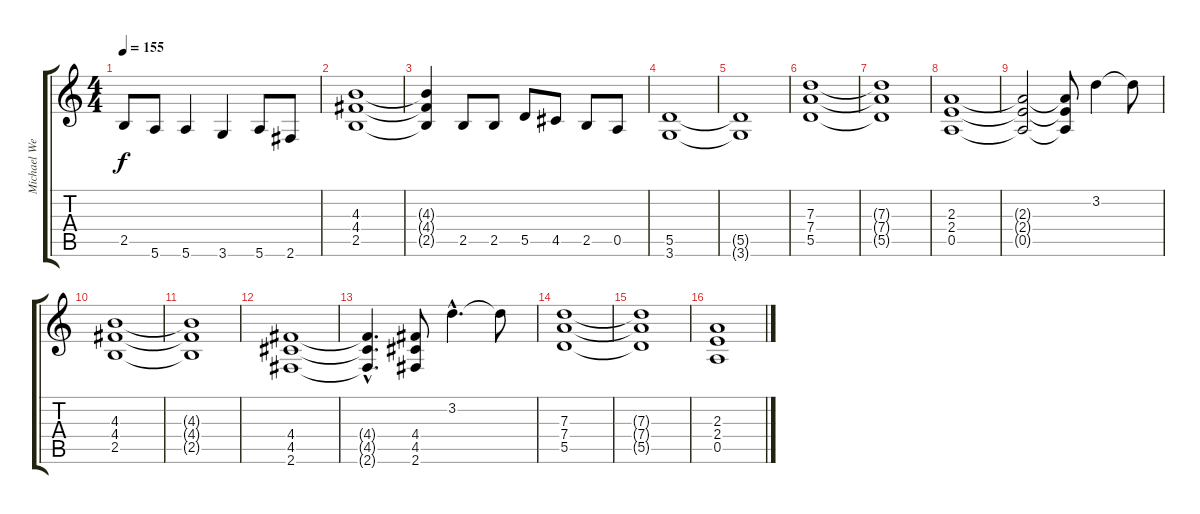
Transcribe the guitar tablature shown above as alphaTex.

\track ("Michael Weikath" "Michael We") {instrument distortionguitar}
\staff {score tabs}
\tuning (E4 B3 G3 D3 A2 E2) {hide}
\ts (4 4)
\tempo 155
\clef g2
\ks c
2.5.8{dy f} 5.6.8 5.6.4 3.6.4 5.6.8 2.6.8 |
(4.3 4.4 2.5).1 |
(4.3{t} 4.4{t} 2.5{t}).4 2.5.8 2.5.8 5.5.8 4.5.8 2.5.8 0.5.8 |
(5.5 3.6).1 |
(5.5{t} 3.6{t}).1 |
(7.3 7.4 5.5).1 |
(7.3{t} 7.4{t} 5.5{t}).1 |
(2.3 2.4 0.5).1 |
(2.3{t} 2.4{t} 0.5{t}).2 (2.3{t} 2.4{t} 0.5{t}).8 3.2.4 3.2{t}.8 |
(4.3 4.4 2.5).1 |
(4.3{t} 4.4{t} 2.5{t}).1 |
(4.4 4.5 2.6).1 |
(4.4{hac t} 4.5{hac t} 2.6{hac t}).4{d} (4.4 4.5 2.6).8 3.2{hac}.4{d} 3.2{t}.8 |
(7.3 7.4 5.5).1 |
(7.3{t} 7.4{t} 5.5{t}).1 |
(2.3 2.4 0.5).1
